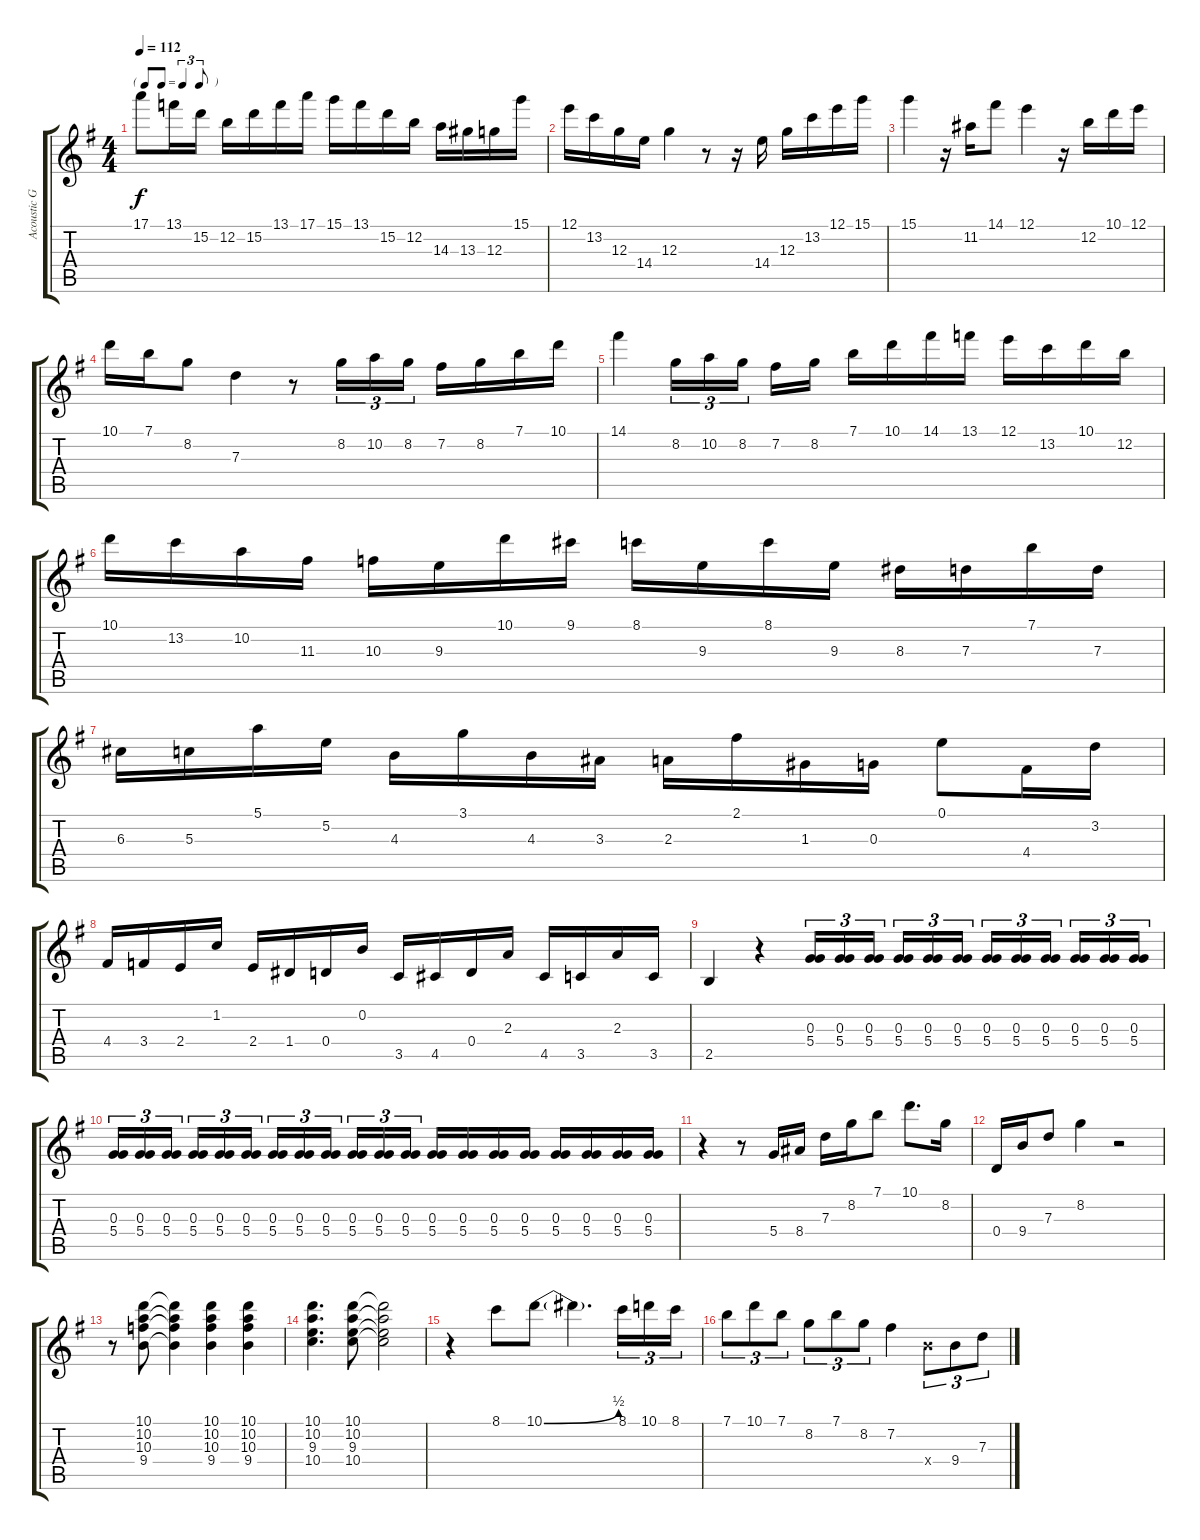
\track ("Acoustic Guitar" "Acoustic G") {instrument acousticguitarnylon}
\staff {score tabs}
\tuning (E4 B3 G3 D3 A2 E2) {hide}
\ts (4 4)
\tf triplet8th
\tempo 112
\clef g2
\ks g
17.1.8{dy f} 13.1.16 15.2.16 12.2.16 15.2.16 13.1.16 17.1.16 15.1.16 13.1.16 15.2.16 12.2.16 14.3.16 13.3.16 12.3.16 15.1.16 |
12.1.16 13.2.16 12.3.16 14.4.16 12.3.4 r.8 r.16 14.4.16 12.3.16 13.2.16 12.1.16 15.1.16 |
15.1.4 r.16 11.2.16 14.1.8 12.1.4 r.16 12.2.16 10.1.16 12.1.16 |
10.1.16 7.1.16 8.2.8 7.3.4 r.8 8.2.16{tu (3 2)} 10.2.16{tu (3 2)} 8.2.16{tu (3 2)} 7.2.16 8.2.16 7.1.16 10.1.16 |
14.1.4 8.2.16{tu (3 2)} 10.2.16{tu (3 2)} 8.2.16{tu (3 2) beam splitsecondary} 7.2.16 8.2.16 7.1.16 10.1.16 14.1.16 13.1.16 12.1.16 13.2.16 10.1.16 12.2.16 |
10.1.16 13.2.16 10.2.16 11.3.16 10.3.16 9.3.16 10.1.16 9.1.16 8.1.16 9.3.16 8.1.16 9.3.16 8.3.16 7.3.16 7.1.16 7.3.16 |
6.3.16 5.3.16 5.1.16 5.2.16 4.3.16 3.1.16 4.3.16 3.3.16 2.3.16 2.1.16 1.3.16 0.3.16 0.1.8 4.4.16 3.2.16 |
4.4.16 3.4.16 2.4.16 1.2.16 2.4.16 1.4.16 0.4.16 0.2.16 3.5.16 4.5.16 0.4.16 2.3.16 4.5.16 3.5.16 2.3.16 3.5.16 |
2.5.4 r.4 (0.3 5.4).16{tu (3 2)} (0.3 5.4).16{tu (3 2)} (0.3 5.4).16{tu (3 2) beam splitsecondary} (0.3 5.4).16{tu (3 2)} (0.3 5.4).16{tu (3 2)} (0.3 5.4).16{tu (3 2)} (0.3 5.4).16{tu (3 2)} (0.3 5.4).16{tu (3 2)} (0.3 5.4).16{tu (3 2) beam splitsecondary} (0.3 5.4).16{tu (3 2)} (0.3 5.4).16{tu (3 2)} (0.3 5.4).16{tu (3 2)} |
(0.3 5.4).16{tu (3 2)} (0.3 5.4).16{tu (3 2)} (0.3 5.4).16{tu (3 2) beam splitsecondary} (0.3 5.4).16{tu (3 2)} (0.3 5.4).16{tu (3 2)} (0.3 5.4).16{tu (3 2)} (0.3 5.4).16{tu (3 2)} (0.3 5.4).16{tu (3 2)} (0.3 5.4).16{tu (3 2) beam splitsecondary} (0.3 5.4).16{tu (3 2)} (0.3 5.4).16{tu (3 2)} (0.3 5.4).16{tu (3 2)} (0.3 5.4).16 (0.3 5.4).16 (0.3 5.4).16 (0.3 5.4).16 (0.3 5.4).16 (0.3 5.4).16 (0.3 5.4).16 (0.3 5.4).16 |
r.4 r.8 5.4.16 8.4.16 7.3.16 8.2.16 7.1.8 10.1.8{d} 8.2.16 |
0.4.16 9.4.16 7.3.8 8.2.4 r.2 |
r.8 (10.1 10.2 10.3 9.4).8 (10.1{t} 10.2{t} 10.3{t} 9.4{t}).4 (10.1 10.2 10.3 9.4).4 (10.1 10.2 10.3 9.4).4 |
(10.1 10.2 9.3 10.4).4{d} (10.1 10.2 9.3 10.4).8 (10.1{t} 10.2{t} 9.3{t} 10.4{t}).2 |
r.4 8.1.8 10.1{be (bend 0 0 60 2)}.8 10.1{t}.4{d} 8.1.16{tu (3 2)} 10.1.16{tu (3 2)} 8.1.16{tu (3 2)} |
7.1.8{tu (3 2)} 10.1.8{tu (3 2)} 7.1.8{tu (3 2)} 8.2.8{tu (3 2)} 7.1.8{tu (3 2)} 8.2.8{tu (3 2)} 7.2.4 9.4{x}.8{tu (3 2)} 9.4.8{tu (3 2)} 7.3.8{tu (3 2)}
